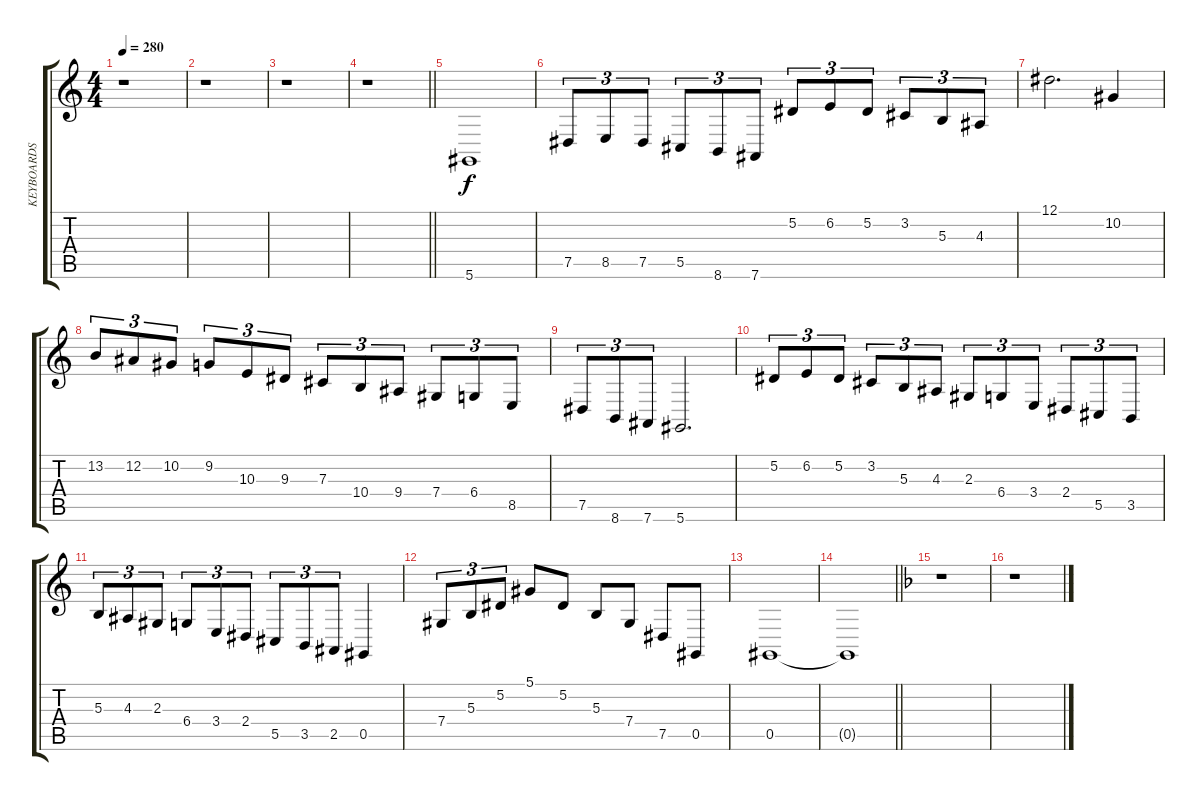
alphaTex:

\track ("KEYBOARDS 2" "KEYBOARDS ") {instrument synthstrings2}
\staff {score tabs}
\tuning (Eb4 Bb3 Gb3 Db3 Ab2 Eb2) {hide}
\ts (4 4)
\tempo 280
\clef g2
\ks c
r.1{dy f} |
r.1 |
r.1 |
\barLineRight lightlight
r.1 |
5.6.1 |
7.5.8{tu (3 2)} 8.5.8{tu (3 2)} 7.5.8{tu (3 2)} 5.5.8{tu (3 2)} 8.6.8{tu (3 2)} 7.6.8{tu (3 2)} 5.2.8{tu (3 2)} 6.2.8{tu (3 2)} 5.2.8{tu (3 2)} 3.2.8{tu (3 2)} 5.3.8{tu (3 2)} 4.3.8{tu (3 2)} |
12.1.2{d} 10.2.4 |
13.2.8{tu (3 2)} 12.2.8{tu (3 2)} 10.2.8{tu (3 2)} 9.2.8{tu (3 2)} 10.3.8{tu (3 2)} 9.3.8{tu (3 2)} 7.3.8{tu (3 2)} 10.4.8{tu (3 2)} 9.4.8{tu (3 2)} 7.4.8{tu (3 2)} 6.4.8{tu (3 2)} 8.5.8{tu (3 2)} |
7.5.8{tu (3 2)} 8.6.8{tu (3 2)} 7.6.8{tu (3 2)} 5.6.2{d} |
5.2.8{tu (3 2)} 6.2.8{tu (3 2)} 5.2.8{tu (3 2)} 3.2.8{tu (3 2)} 5.3.8{tu (3 2)} 4.3.8{tu (3 2)} 2.3.8{tu (3 2)} 6.4.8{tu (3 2)} 3.4.8{tu (3 2)} 2.4.8{tu (3 2)} 5.5.8{tu (3 2)} 3.5.8{tu (3 2)} |
5.3.8{tu (3 2)} 4.3.8{tu (3 2)} 2.3.8{tu (3 2)} 6.4.8{tu (3 2)} 3.4.8{tu (3 2)} 2.4.8{tu (3 2)} 5.5.8{tu (3 2)} 3.5.8{tu (3 2)} 2.5.8{tu (3 2)} 0.5.4 |
7.4.8{tu (3 2)} 5.3.8{tu (3 2)} 5.2.8{tu (3 2)} 5.1.8 5.2.8 5.3.8 7.4.8 7.5.8 0.5.8 |
0.5.1 |
\barLineRight lightlight
0.5{t}.1 |
\ks dminor
r.1 |
r.1
